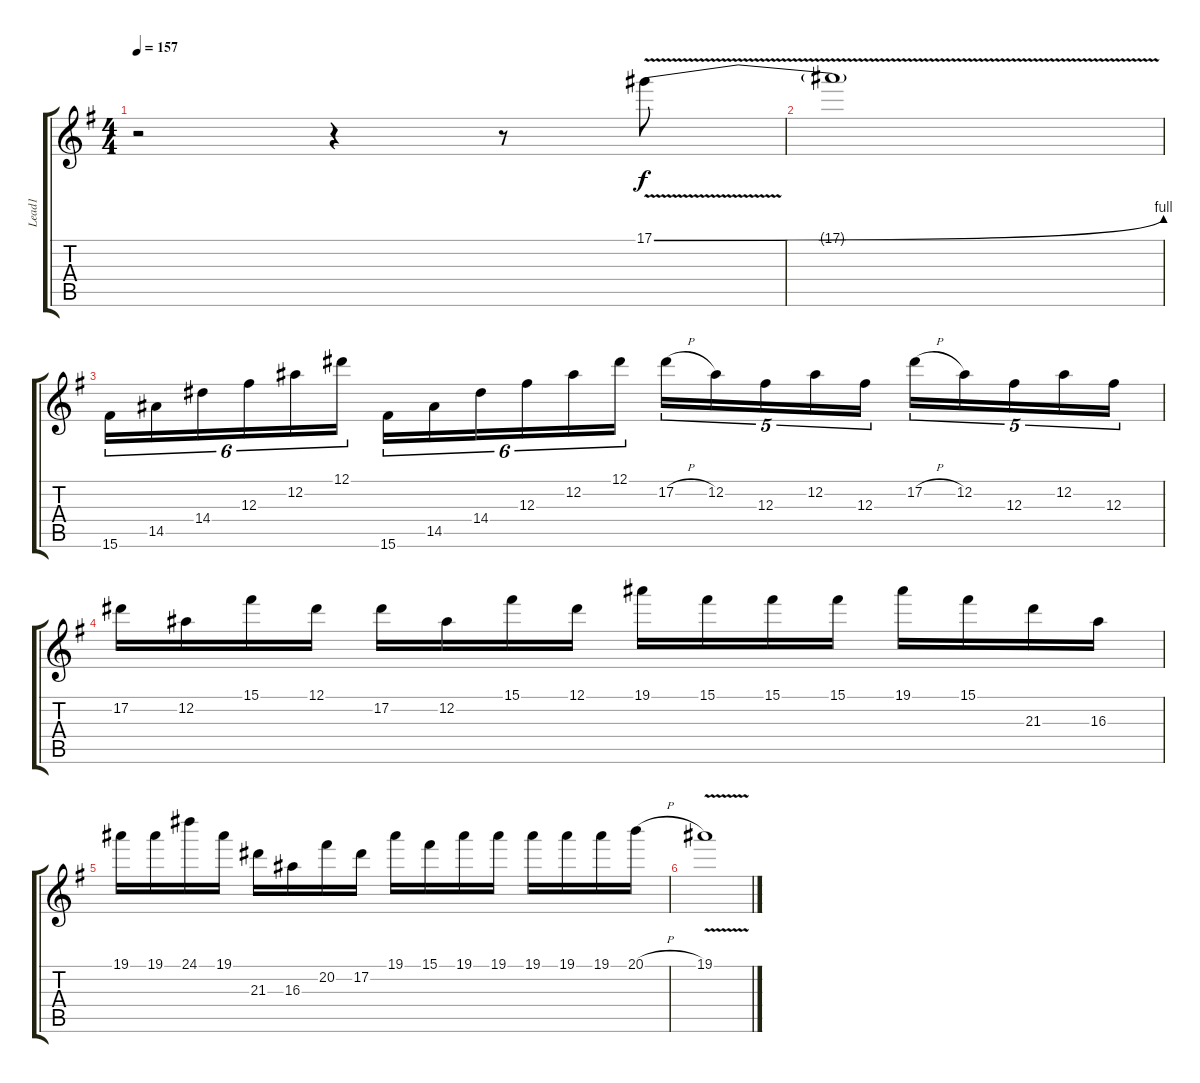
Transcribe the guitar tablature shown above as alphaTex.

\track ("Lead1" "Lead1") {instrument distortionguitar}
\staff {score tabs}
\tuning (Eb4 Bb3 Gb3 Db3 Ab2 Eb2) {hide}
\ts (4 4)
\tempo 157
\clef g2
\ks eminor
r.2{dy f} r.4 r.8 17.1{be (bend 0 0 60 4) v}.8 |
17.1{t}.1 |
15.6.16{tu (6 4)} 14.5.16{tu (6 4)} 14.4.16{tu (6 4)} 12.3.16{tu (6 4)} 12.2.16{tu (6 4)} 12.1.16{tu (6 4)} 15.6.16{tu (6 4)} 14.5.16{tu (6 4)} 14.4.16{tu (6 4)} 12.3.16{tu (6 4)} 12.2.16{tu (6 4)} 12.1.16{tu (6 4)} 17.2{h}.16{tu (5 4)} 12.2.16{tu (5 4)} 12.3.16{tu (5 4)} 12.2.16{tu (5 4)} 12.3.16{tu (5 4)} 17.2{h}.16{tu (5 4)} 12.2.16{tu (5 4)} 12.3.16{tu (5 4)} 12.2.16{tu (5 4)} 12.3.16{tu (5 4)} |
17.2.16 12.2.16 15.1.16 12.1.16 17.2.16 12.2.16 15.1.16 12.1.16 19.1.16 15.1.16 15.1.16 15.1.16 19.1.16 15.1.16 21.3.16 16.3.16 |
19.1.16 19.1.16 24.1.16 19.1.16 21.3.16 16.3.16 20.2.16 17.2.16 19.1.16 15.1.16 19.1.16 19.1.16 19.1.16 19.1.16 19.1.16 20.1{h}.16 |
19.1{v}.1
